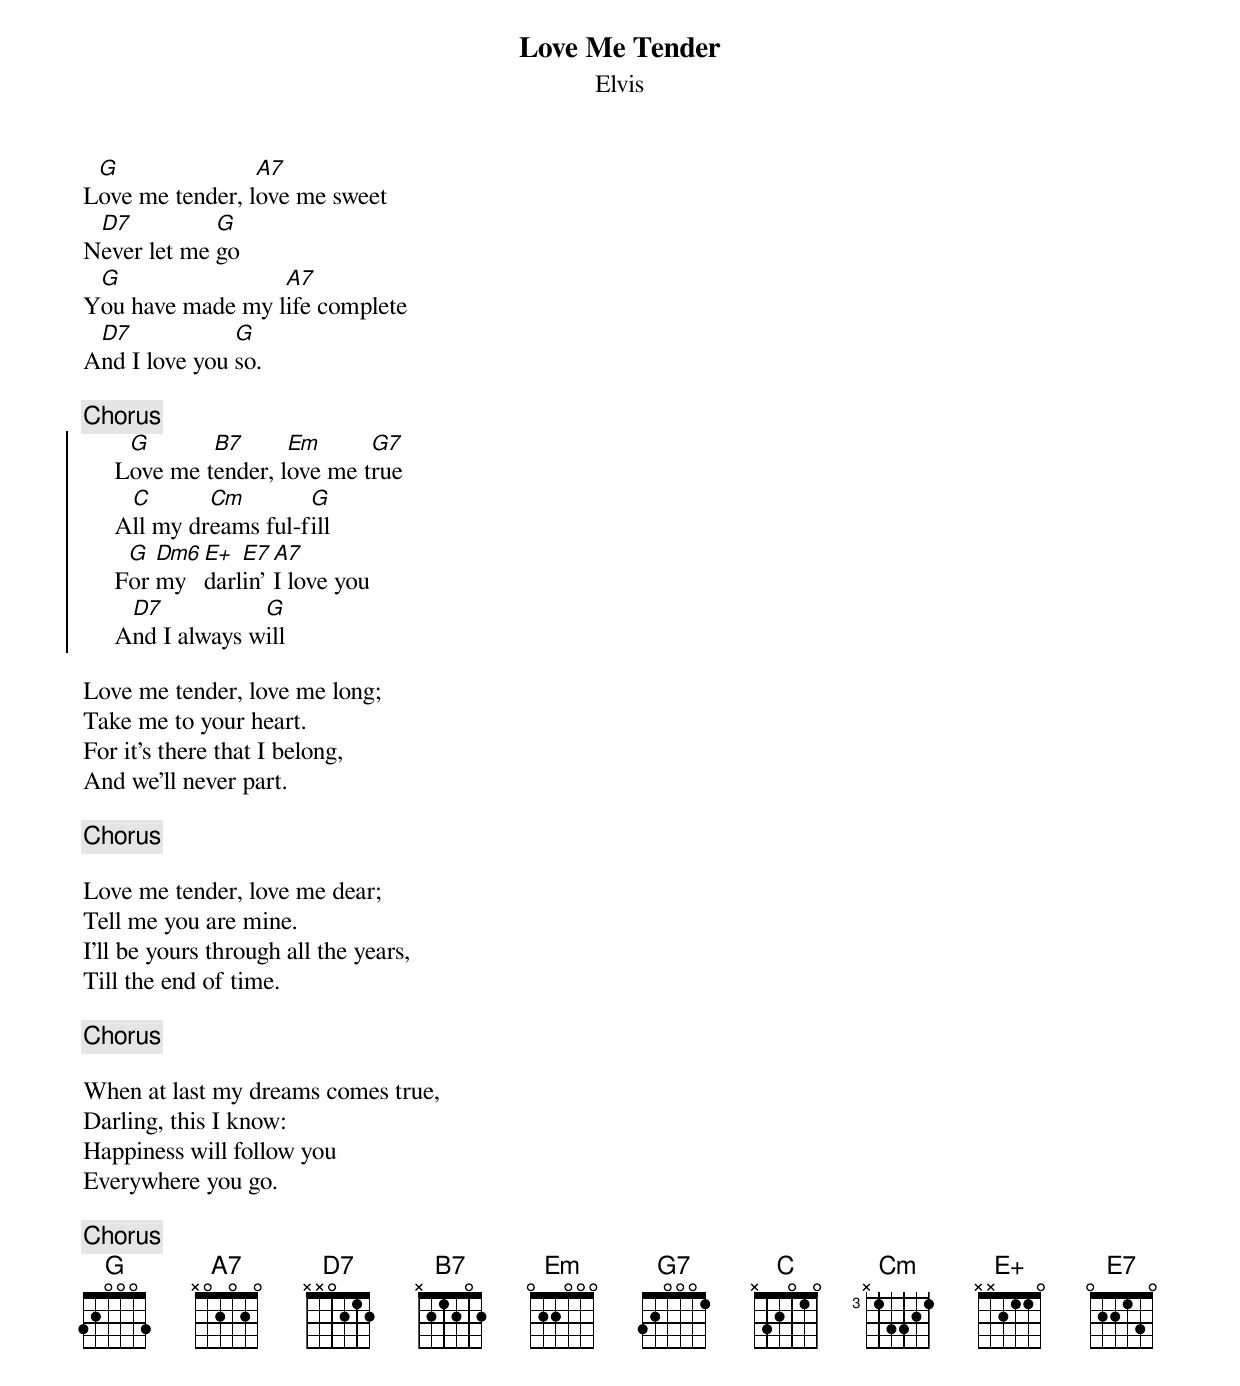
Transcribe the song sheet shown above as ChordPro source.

{t:Love Me Tender}
{st:Elvis}

L[G]ove me tender, l[A7]ove me sweet
N[D7]ever let me [G]go
Y[G]ou have made my l[A7]ife complete
A[D7]nd I love you [G]so.

{c:Chorus}
{soc}
     L[G]ove me t[B7]ender, l[Em]ove me t[G7]rue
     A[C]ll my dr[Cm]eams ful-f[G]ill
     F[G]or [Dm6]my [E+]darl[E7]in' [A7]I love you
     A[D7]nd I always w[G]ill
{eoc}

Love me tender, love me long;
Take me to your heart.
For it's there that I belong,
And we'll never part.

{c:Chorus}

Love me tender, love me dear;
Tell me you are mine.
I'll be yours through all the years,
Till the end of time.

{c:Chorus}

When at last my dreams comes true,
Darling, this I know:
Happiness will follow you
Everywhere you go.

{c:Chorus}
